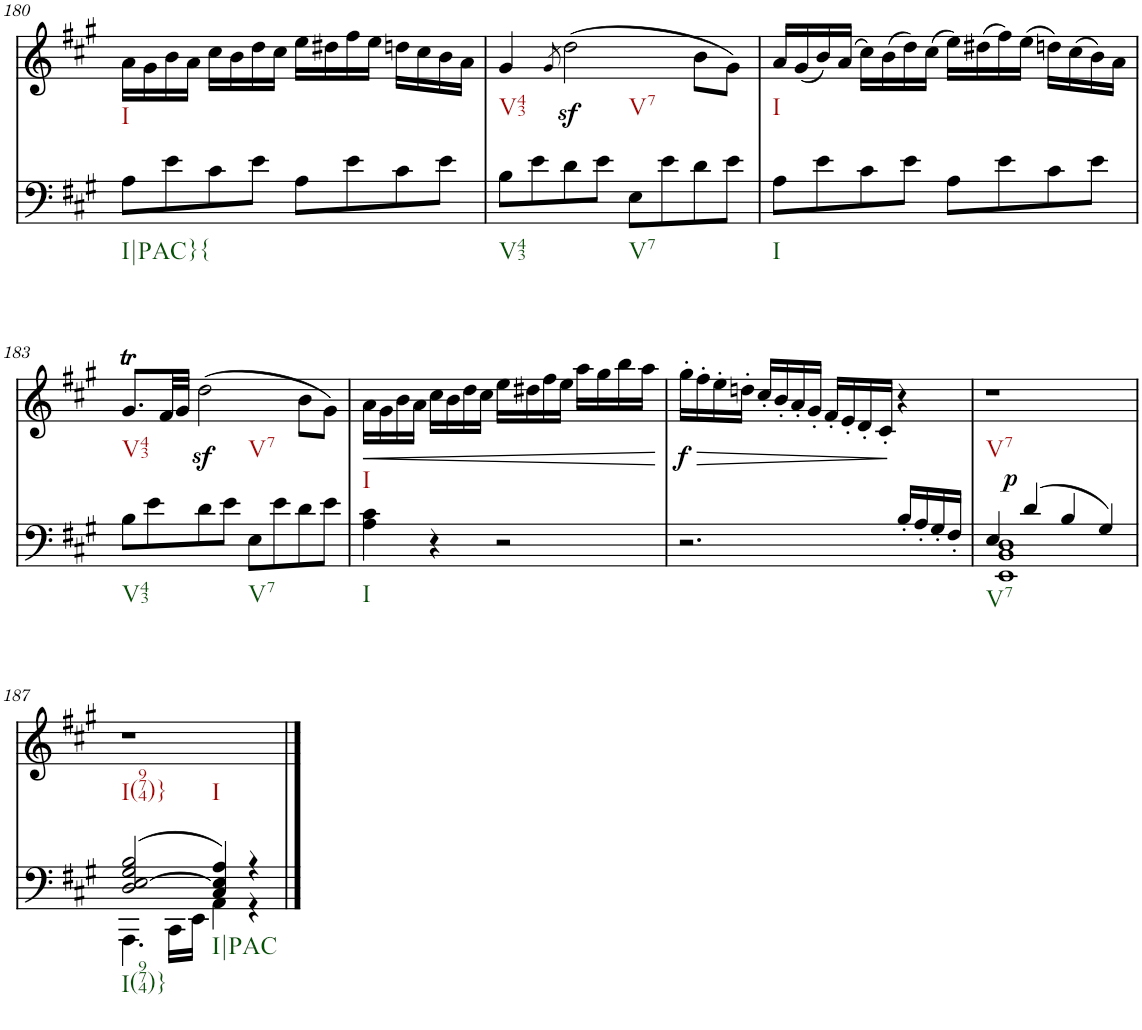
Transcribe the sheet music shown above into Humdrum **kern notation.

**kern	**dynam	**kern	**dynam
*part2	*part2	*part1	*part1
*staff2	*staff2	*staff1	*staff1
*I"piano	*	*I"piano	*
*I'Pno	*	*I'Pno	*
!!LO:PB:g=z
*clefF4	*	*clefG2	*
*k[f#c#g#]	*	*k[f#c#g#]	*
*A:	*	*A:	*
*M4/4	*	*M4/4	*
=180	=180	=180	=180
8A\L	.	16a\LL	.
.	.	16g#\	.
8e\	.	16b\	.
.	.	16a\JJ	.
8c#\	.	16cc#\LL	.
.	.	16b\	.
8e\J	.	16dd\	.
.	.	16cc#\JJ	.
8A\L	.	16ee\LL	.
.	.	16dd#X\	.
8e\	.	16ff#\	.
.	.	16ee\JJ	.
8c#\	.	16ddn\LL	.
.	.	16cc#\	.
8e\J	.	16b\	.
.	.	16a\JJ	.
=181	=181	=181	=181
8B\L	.	4g#/	.
8e\	.	.	.
.	.	8qg#/	.
8d\	.	(2ddz<\	.
8e\J	.	.	.
8E\L	.	.	.
8e\	.	.	.
8d\	.	8b\L	.
8e\J	.	8g#\J)	.
=182	=182	=182	=182
8A\L	.	16a/LL	.
.	.	(16g#/	.
8e\	.	16b/)	.
.	.	(16a/JJ	.
8c#\	.	16cc#\LL)	.
.	.	(16b\	.
8e\J	.	16dd\)	.
.	.	(16cc#\JJ	.
8A\L	.	16ee\LL)	.
.	.	(16dd#X\	.
8e\	.	16ff#\)	.
.	.	(16ee\JJ	.
8c#\	.	16ddn\LL)	.
.	.	(16cc#\	.
8e\J	.	16b\)	.
.	.	16a\JJ	.
!!LO:LB:g=z
=183	=183	=183	=183
8B\L	.	8.g#t/L	.
8e\	.	.	.
.	.	32f#/LL	.
.	.	32g#/JJJ	.
8d\	.	(2ddz<\	.
8e\J	.	.	.
8E\L	.	.	.
8e\	.	.	.
8d\	.	8b\L	.
8e\J	.	8g#\J)	.
=184	=184	=184	=184
!	!	!	!LO:HP:b
4A\ 4c#\	.	16a\LL	<
.	.	16g#\	.
.	.	16b\	.
.	.	16a\JJ	.
4r	.	16cc#\LL	.
.	.	16b\	.
.	.	16dd\	.
.	.	16cc#\JJ	.
2r	.	16ee\LL	.
.	.	16dd#X\	.
.	.	16ff#\	.
.	.	16ee\JJ	.
.	.	16aa\LL	.
.	.	16gg#\	.
.	.	16bb\	.
.	.	16aa\JJ	.
.	.	.	[
=185	=185	=185	=185
!	!	!	!LO:DY:b
2.r	.	16gg#'\LL	f
!	!	!	!LO:HP:b
.	.	16ff#'\	>
.	.	16ee'\	.
.	.	16ddn'\JJ	.
.	.	16cc#'/LL	.
.	.	16b'/	.
.	.	16a'/	.
.	.	16g#'/JJ	.
.	.	16f#'/LL	.
.	.	16e'/	.
.	.	16d'/	.
.	.	16c#'/JJ	.
16B'/LL	.	4r	]
16A'/	.	.	.
16G#'/	.	.	.
16F#'/JJ	.	.	.
=186	=186	=186	=186
*^	*	*	*
!	!	!LO:DY:a	!	!
4E/	1EE 1BB 1D	p	1r	.
(4d/	.	.	.	.
4B/	.	.	.	.
4G#/)	.	.	.	.
!!LO:LB:g=z
=187	=187	=187	=187	=187
(2D/ [2E/ 2G#/ 2B/	4.AAA\	.	1r	.
.	16CC#\LL	.	.	.
.	16EE\JJ	.	.	.
4C#/ 4E/] 4A/)	4AA\	.	.	.
4r	4r	.	.	.
*v	*v	*	*	*
==	==	==	==
*-	*-	*-	*-
